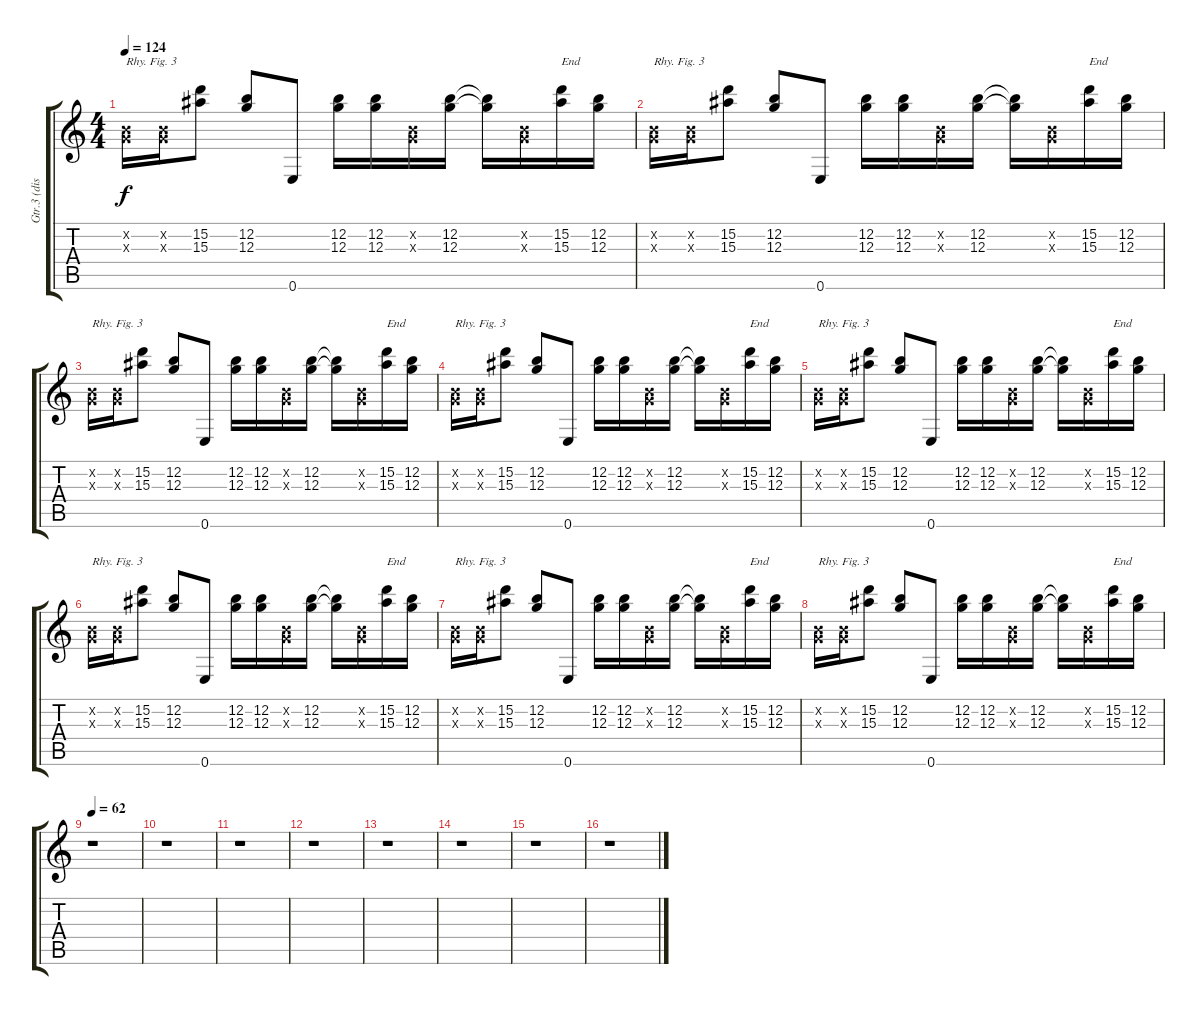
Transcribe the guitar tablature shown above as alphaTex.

\track ("Gtr.3 (disto)" "Gtr.3 (dis") {instrument distortionguitar}
\staff {score tabs}
\tuning (E4 B3 G3 D3 A2 E2) {hide}
\ts (4 4)
\tempo 124
\clef g2
\ks c
(0.2{x} 0.3{x}).16{txt "Rhy. Fig. 3" dy f} (0.2{x} 0.3{x}).16 (15.2 15.3).8 (12.2 12.3).8 0.6.8 (12.2 12.3).16 (12.2 12.3).16 (0.2{x} 0.3{x}).16 (12.2 12.3).16 (12.2{t} 12.3{t}).16 (0.2{x} 0.3{x}).16 (15.2 15.3).16{txt "End"} (12.2 12.3).16 |
(0.2{x} 0.3{x}).16{txt "Rhy. Fig. 3"} (0.2{x} 0.3{x}).16 (15.2 15.3).8 (12.2 12.3).8 0.6.8 (12.2 12.3).16 (12.2 12.3).16 (0.2{x} 0.3{x}).16 (12.2 12.3).16 (12.2{t} 12.3{t}).16 (0.2{x} 0.3{x}).16 (15.2 15.3).16{txt "End"} (12.2 12.3).16 |
(0.2{x} 0.3{x}).16{txt "Rhy. Fig. 3"} (0.2{x} 0.3{x}).16 (15.2 15.3).8 (12.2 12.3).8 0.6.8 (12.2 12.3).16 (12.2 12.3).16 (0.2{x} 0.3{x}).16 (12.2 12.3).16 (12.2{t} 12.3{t}).16 (0.2{x} 0.3{x}).16 (15.2 15.3).16{txt "End"} (12.2 12.3).16 |
(0.2{x} 0.3{x}).16{txt "Rhy. Fig. 3"} (0.2{x} 0.3{x}).16 (15.2 15.3).8 (12.2 12.3).8 0.6.8 (12.2 12.3).16 (12.2 12.3).16 (0.2{x} 0.3{x}).16 (12.2 12.3).16 (12.2{t} 12.3{t}).16 (0.2{x} 0.3{x}).16 (15.2 15.3).16{txt "End"} (12.2 12.3).16 |
(0.2{x} 0.3{x}).16{txt "Rhy. Fig. 3"} (0.2{x} 0.3{x}).16 (15.2 15.3).8 (12.2 12.3).8 0.6.8 (12.2 12.3).16 (12.2 12.3).16 (0.2{x} 0.3{x}).16 (12.2 12.3).16 (12.2{t} 12.3{t}).16 (0.2{x} 0.3{x}).16 (15.2 15.3).16{txt "End"} (12.2 12.3).16 |
(0.2{x} 0.3{x}).16{txt "Rhy. Fig. 3"} (0.2{x} 0.3{x}).16 (15.2 15.3).8 (12.2 12.3).8 0.6.8 (12.2 12.3).16 (12.2 12.3).16 (0.2{x} 0.3{x}).16 (12.2 12.3).16 (12.2{t} 12.3{t}).16 (0.2{x} 0.3{x}).16 (15.2 15.3).16{txt "End"} (12.2 12.3).16 |
(0.2{x} 0.3{x}).16{txt "Rhy. Fig. 3"} (0.2{x} 0.3{x}).16 (15.2 15.3).8 (12.2 12.3).8 0.6.8 (12.2 12.3).16 (12.2 12.3).16 (0.2{x} 0.3{x}).16 (12.2 12.3).16 (12.2{t} 12.3{t}).16 (0.2{x} 0.3{x}).16 (15.2 15.3).16{txt "End"} (12.2 12.3).16 |
(0.2{x} 0.3{x}).16{txt "Rhy. Fig. 3"} (0.2{x} 0.3{x}).16 (15.2 15.3).8 (12.2 12.3).8 0.6.8 (12.2 12.3).16 (12.2 12.3).16 (0.2{x} 0.3{x}).16 (12.2 12.3).16 (12.2{t} 12.3{t}).16 (0.2{x} 0.3{x}).16 (15.2 15.3).16{txt "End"} (12.2 12.3).16 |
\tempo 62
r.1 |
r.1 |
r.1 |
r.1 |
r.1 |
r.1 |
r.1 |
r.1
